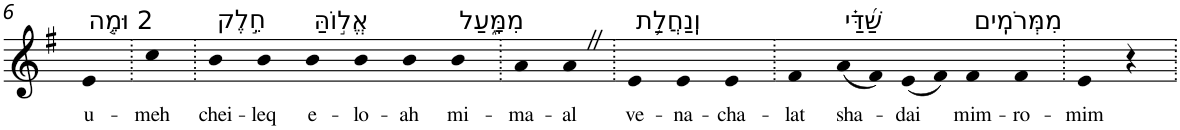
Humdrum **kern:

**kern	**text
*part1	*part1
*staff1	*staff1
*I"Piano	*
*I'Pno	*
!!LO:PB:g=z
*clefG2	*
*k[f#]	*
*G:	*
=6	=6
!LO:TX:a:t=2 וּמֶ֤ה	!
!	!LO:LY:b
4e	u-
=7.	=7.
!	!LO:LY:b
4cc	-meh
=8.	=8.
!LO:TX:a:t=חֵ֣לֶק	!
!	!LO:LY:b
4b	chei-
!	!LO:LY:b
4b	-leq
!LO:TX:a:t=אֱל֣וֹהַּ	!
!	!LO:LY:b
4b	e-
!	!LO:LY:b
4b	-lo-
!	!LO:LY:b
4b	-ah
!LO:TX:a:t=מִמָּ֑עַל	!
!	!LO:LY:b
4b	mi-
=9.	=9.
!	!LO:LY:b
4a	-ma-
!	!LO:LY:b
4aZ	-al
=10.	=10.
!LO:TX:a:t=וְֽנַחֲלַ֥ת	!
!	!LO:LY:b
4e	ve-
!	!LO:LY:b
4e	-na-
!	!LO:LY:b
4e	-cha-
=11.	=11.
!	!LO:LY:b
4f#	-lat
!LO:TX:a:t=שַׁ֝דַּ֗י	!
!	!LO:LY:b
(8a	sha-
8f#)	.
!	!LO:LY:b
(8e	-dai
8f#)	.
!LO:TX:a:t=מִמְּרֹמִֽים	!
!	!LO:LY:b
4f#	mim-
!	!LO:LY:b
4f#	-ro-
=12.	=12.
!	!LO:LY:b
4e	-mim
4r	.
=.	=.
*-	*-
